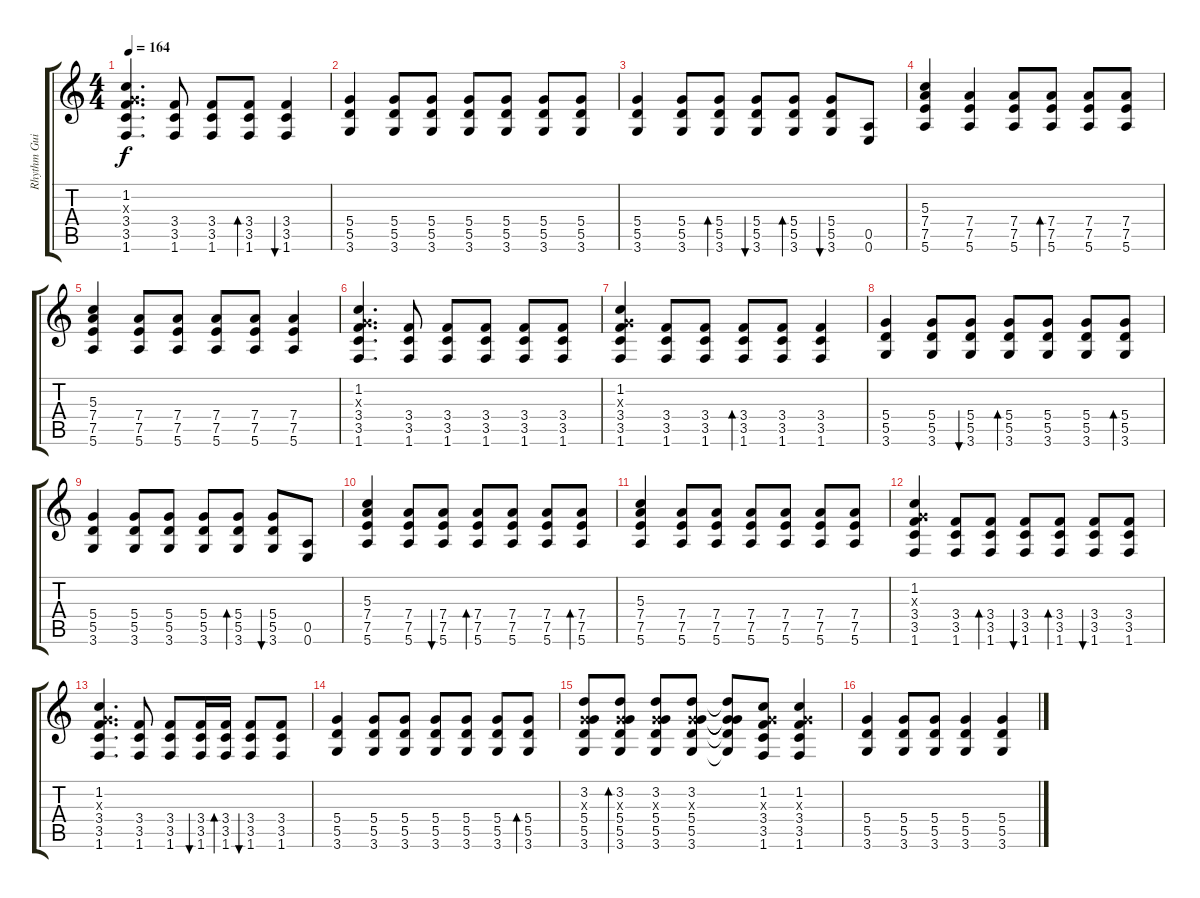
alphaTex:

\track ("Rhythm Guitar" "Rhythm Gui") {instrument distortionguitar}
\staff {score tabs}
\tuning (E4 B3 G3 D3 A2 E2) {hide}
\ts (4 4)
\tempo 164
\clef g2
\ks c
(1.2 0.3{x} 3.4 3.5 1.6).4{d dy f} (3.4 3.5 1.6).8 (3.4 3.5 1.6).8 (3.4 3.5 1.6).8{bd 240} (3.4 3.5 1.6).4{bu 240} |
(5.4 5.5 3.6).4 (5.4 5.5 3.6).8 (5.4 5.5 3.6).8 (5.4 5.5 3.6).8 (5.4 5.5 3.6).8 (5.4 5.5 3.6).8 (5.4 5.5 3.6).8 |
(5.4 5.5 3.6).4 (5.4 5.5 3.6).8 (5.4 5.5 3.6).8{bd 240} (5.4 5.5 3.6).8{bu 240} (5.4 5.5 3.6).8{bd 240} (5.4 5.5 3.6).8{bu 240} (0.5 0.6).8 |
(5.3 7.4 7.5 5.6).4 (7.4 7.5 5.6).4 (7.4 7.5 5.6).8 (7.4 7.5 5.6).8{bd 240} (7.4 7.5 5.6).8 (7.4 7.5 5.6).8 |
(5.3 7.4 7.5 5.6).4 (7.4 7.5 5.6).8 (7.4 7.5 5.6).8 (7.4 7.5 5.6).8 (7.4 7.5 5.6).8 (7.4 7.5 5.6).4 |
(1.2 0.3{x} 3.4 3.5 1.6).4{d} (3.4 3.5 1.6).8 (3.4 3.5 1.6).8 (3.4 3.5 1.6).8 (3.4 3.5 1.6).8 (3.4 3.5 1.6).8 |
(1.2 0.3{x} 3.4 3.5 1.6).4 (3.4 3.5 1.6).8 (3.4 3.5 1.6).8 (3.4 3.5 1.6).8{bd 240} (3.4 3.5 1.6).8 (3.4 3.5 1.6).4 |
(5.4 5.5 3.6).4 (5.4 5.5 3.6).8 (5.4 5.5 3.6).8{bu 240} (5.4 5.5 3.6).8{bd 240} (5.4 5.5 3.6).8 (5.4 5.5 3.6).8 (5.4 5.5 3.6).8{bd 240} |
(5.4 5.5 3.6).4 (5.4 5.5 3.6).8 (5.4 5.5 3.6).8 (5.4 5.5 3.6).8 (5.4 5.5 3.6).8{bd 240} (5.4 5.5 3.6).8{bu 240} (0.5 0.6).8 |
(5.3 7.4 7.5 5.6).4 (7.4 7.5 5.6).8 (7.4 7.5 5.6).8{bu 240} (7.4 7.5 5.6).8{bd 240} (7.4 7.5 5.6).8 (7.4 7.5 5.6).8 (7.4 7.5 5.6).8{bd 240} |
(5.3 7.4 7.5 5.6).4 (7.4 7.5 5.6).8 (7.4 7.5 5.6).8 (7.4 7.5 5.6).8 (7.4 7.5 5.6).8 (7.4 7.5 5.6).8 (7.4 7.5 5.6).8 |
(1.2 0.3{x} 3.4 3.5 1.6).4 (3.4 3.5 1.6).8 (3.4 3.5 1.6).8{bd 240} (3.4 3.5 1.6).8{bu 240} (3.4 3.5 1.6).8{bd 240} (3.4 3.5 1.6).8{bu 240} (3.4 3.5 1.6).8 |
(1.2 0.3{x} 3.4 3.5 1.6).4{d} (3.4 3.5 1.6).8 (3.4 3.5 1.6).8 (3.4 3.5 1.6).16{bu 120} (3.4 3.5 1.6).16{bd 120} (3.4 3.5 1.6).8{bu 240} (3.4 3.5 1.6).8 |
(5.4 5.5 3.6).4 (5.4 5.5 3.6).8 (5.4 5.5 3.6).8 (5.4 5.5 3.6).8 (5.4 5.5 3.6).8 (5.4 5.5 3.6).8 (5.4 5.5 3.6).8{bd 240} |
(3.2 0.3{x} 5.4 5.5 3.6).8 (3.2 0.3{x} 5.4 5.5 3.6).8{bd 240} (3.2 0.3{x} 5.4 5.5 3.6).8 (3.2 0.3{x} 5.4 5.5 3.6).8 (3.2{t} 0.3{t} 5.4{t} 5.5{t} 3.6{t}).8 (1.2 0.3{x} 3.4 3.5 1.6).8 (1.2 0.3{x} 3.4 3.5 1.6).4 |
(5.4 5.5 3.6).4 (5.4 5.5 3.6).8 (5.4 5.5 3.6).8 (5.4 5.5 3.6).4 (5.4 5.5 3.6).4
